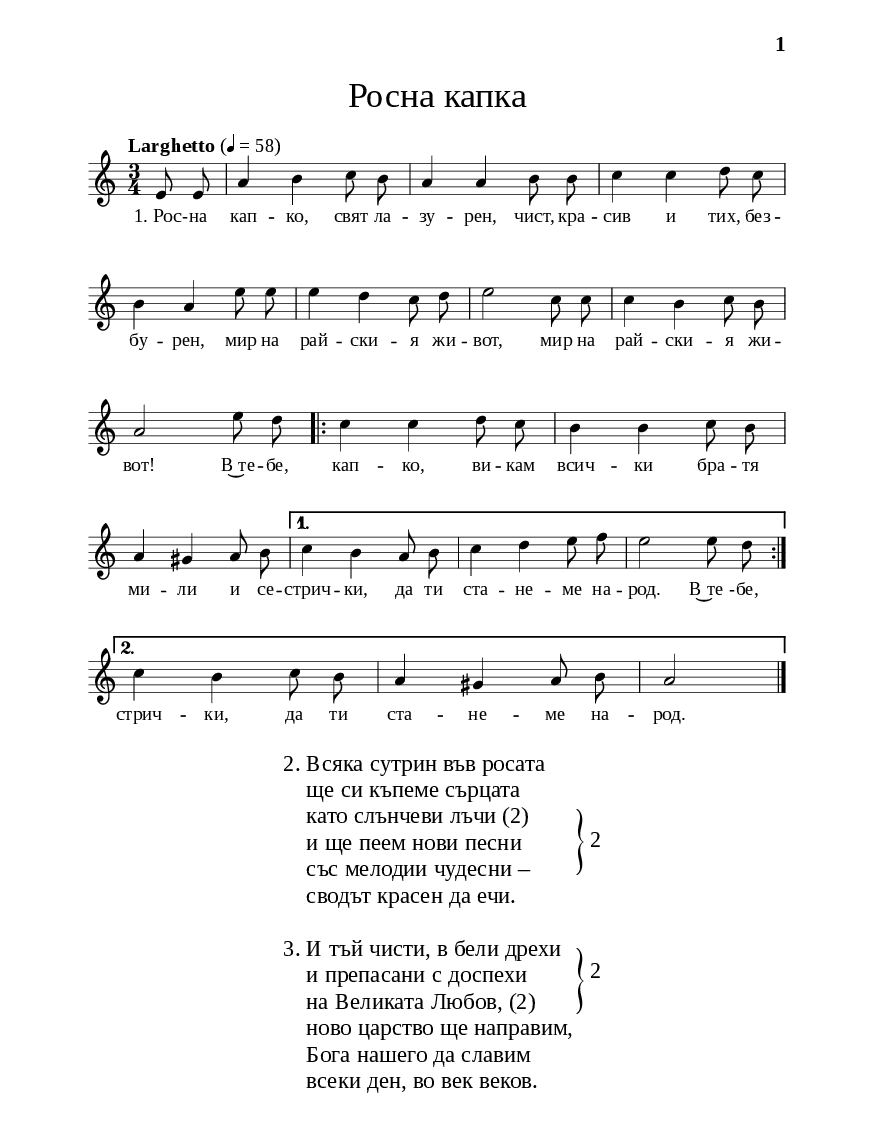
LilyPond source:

\version "2.24.3"

% include paper part and global functions
\include "include/globals.ily"
"rightBraces046" = \markup {
  \column {
    % repeat braces
    \translate #'(0 . -9.2 )
    \right-brace #32

    \translate #'(0 . -13.6 )
    \right-brace #32
  }
  \column {
    % repeat numbers
    \translate #'(0 . -9.8 )
    2

    \translate #'(0 . -16.8 )
    2
  }
}

\bookpart {
  \label #'ref046
  \tocItem \markup "Росна капка"
  \include "include/bookpart-paper.ily"
  \score {
    \include "include/score-layout.ily"

    \new Voice \absolute  {
      \clef treble
      \key a \minor
      \time 3/4
      \tempoFunc "Larghetto" 4 "58"
      \partial 4
      \autoBeamOff

      e'8 e' a'4 b' c''8 b' |  a'4 a' b'8 b' | c''4 c'' d''8 c'' \break | % 5

      b'4 a' e''8 e'' | e''4 d'' c''8 d'' | e''2 c''8 c'' | c''4 b' c''8 b' \break |

      a'2 e''8 d'' \repeat volta 2 {
        | c''4 c'' d''8 c'' |  b'4 b' c''8 b' \break |

        a'4 gis' a'8 b' |
      }  \alternative {
        { c''4 b' a'8 b' | c''4 d'' e''8 f'' | e''2 e''8 d''  \break |  }

        { c''4 b' c''8 b'8 | a'4 gis'4 a'8 b'8 | a'2 \bar "|." }
      }
    }

    \addlyrics {
      "1. Рос-" -- на кап -- ко, свят ла -- зу -- рен, чист, кра -- сив и тих, без --
      бу -- рен, мир на рай -- ски -- я жи -- вот, мир на рай -- ски -- я жи --
      вот! В~те -- бе, кап -- ко, ви -- кам всич -- ки бра -- тя
      ми -- ли и се -- стрич -- ки, да ти ста -- не -- ме на -- род. "В~те -" -- бе,
      стрич -- ки, да ти ста -- не -- ме на -- род.
    }

    \header {
      title = \titleFunc #'ref_desc_3 "Росна капка" "Rosna kapka"
    }

    \midi{}

  } % score

  \markup \abs-fontsize #11 {
    \hspace #25
    \override #`(baseline-skip . ,bgCoupletBaselineSkip)
    \column {
      \line { 2. Всяка сутрин във росата }
      \line {   "   " ще си къпеме сърцата }

      \line {   "   " като слънчеви лъчи (2)}

      \line {   "   " и ще пеем нови песни}

      \line {   "   " със мелодии чудесни –}

      \line {   "   " сводът красен да ечи.}

      \line{" "}

      \line {   3.  И тъй чисти, в бели дрехи}

      \line {   "   " и препасани с доспехи}

      \line {   "   " на Великата Любов, (2)}

      \line {   "   " ново царство ще направим,}

      \line {   "   " Бога нашего да славим}

      \line {   "   " всеки ден, во век веков.}
    }  \"rightBraces046"

  } % markup


} % bookpart
